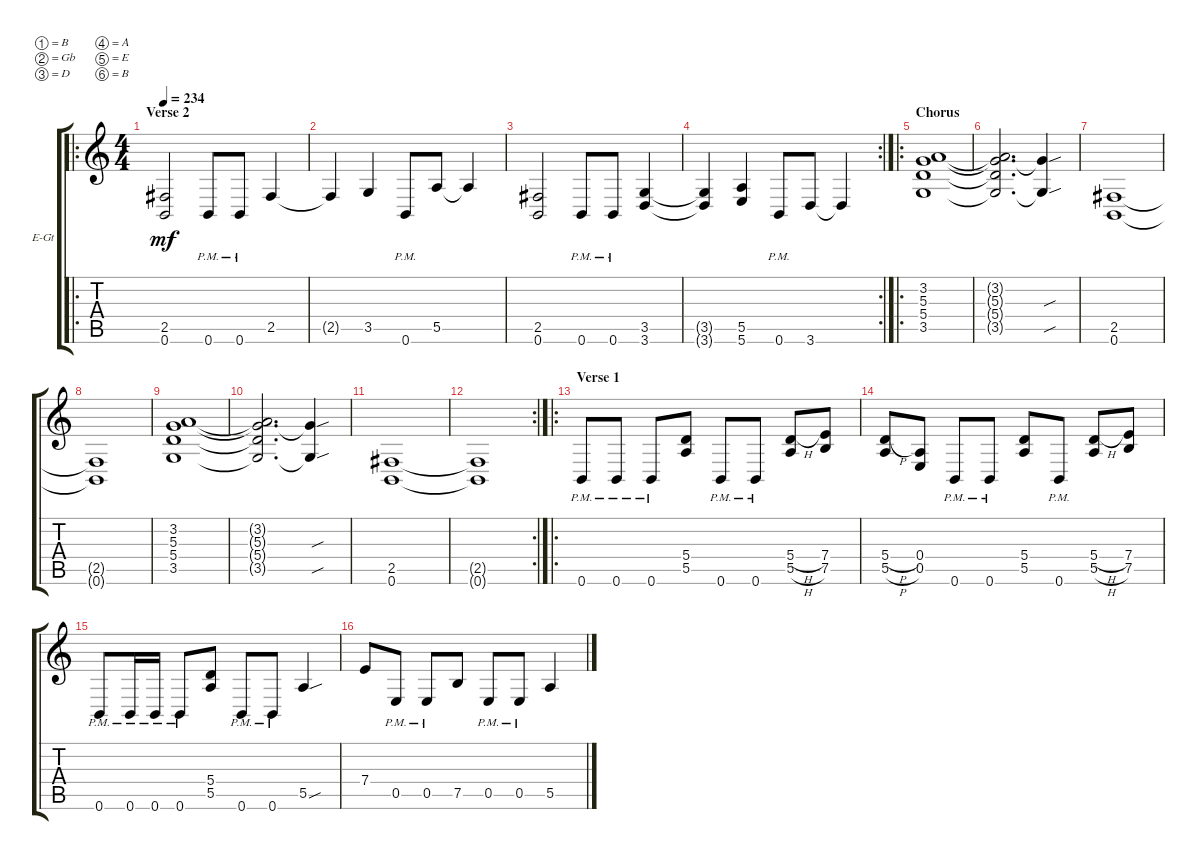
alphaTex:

\bracketExtendMode groupsimilarinstruments
\firstSystemTrackNameOrientation horizontal
\otherSystemsTrackNameOrientation horizontal
\track ("Electric Guitar 1" "E-Gt") {instrument distortionguitar}
\staff {score tabs}
\tuning (B3 Gb3 D3 A2 E2 B1)
\ro
\ts (4 4)
\section ("" "Verse 2")
\tempo 234
\clef g2
\ks c
(0.6 2.5).2{dy mf} 0.6{pm}.8 0.6{pm}.8 2.5.4 |
2.5{t}.4 3.5.4 0.6{pm}.8 5.5.8 5.5{t}.4 |
(0.6 2.5).2 0.6{pm}.8 0.6{pm}.8 (3.6 3.5).4 |
\rc 2
(3.6{t} 3.5{t}).4 (5.6 5.5).4 0.6{pm}.8 3.6.8 3.6{t}.4 |
\ro
\section ("" "Chorus")
(3.5 5.4 5.3 3.2).1 |
(3.5{t} 5.4{t} 5.3{t} 3.2{t}).2{d} (3.5{sou t} 5.3{sou t}).4 |
(2.5 0.6).1 |
(2.5{t} 0.6{t}).1 |
(3.5 5.4 5.3 3.2).1 |
(3.5{t} 5.4{t} 5.3{t} 3.2{t}).2{d} (3.5{sou t} 5.3{sou t}).4 |
(2.5 0.6).1 |
\rc 2
(2.5{t} 0.6{t}).1 |
\ro
\section ("" "Verse 1")
0.6{pm}.8 0.6{pm}.8 0.6{pm}.8 (5.5 5.4).8 0.6{pm}.8 0.6{pm}.8 (5.5{h} 5.4{h}).8 (7.5 7.4).8 |
(5.5{h} 5.4{h}).8 (0.5 0.4).8 0.6{pm}.8 0.6{pm}.8 (5.5 5.4).8 0.6{pm}.8 (5.5{h} 5.4{h}).8 (7.4 7.5).8 |
0.6{pm}.8 0.6{pm}.16 0.6{pm}.16 0.6{pm}.8 (5.5 5.4).8 0.6{pm}.8 0.6{pm}.8 5.5{sou}.4 |
7.4.8 0.5{pm}.8 0.5{pm}.8 7.5.8 0.5{pm}.8 0.5{pm}.8 5.5.4
